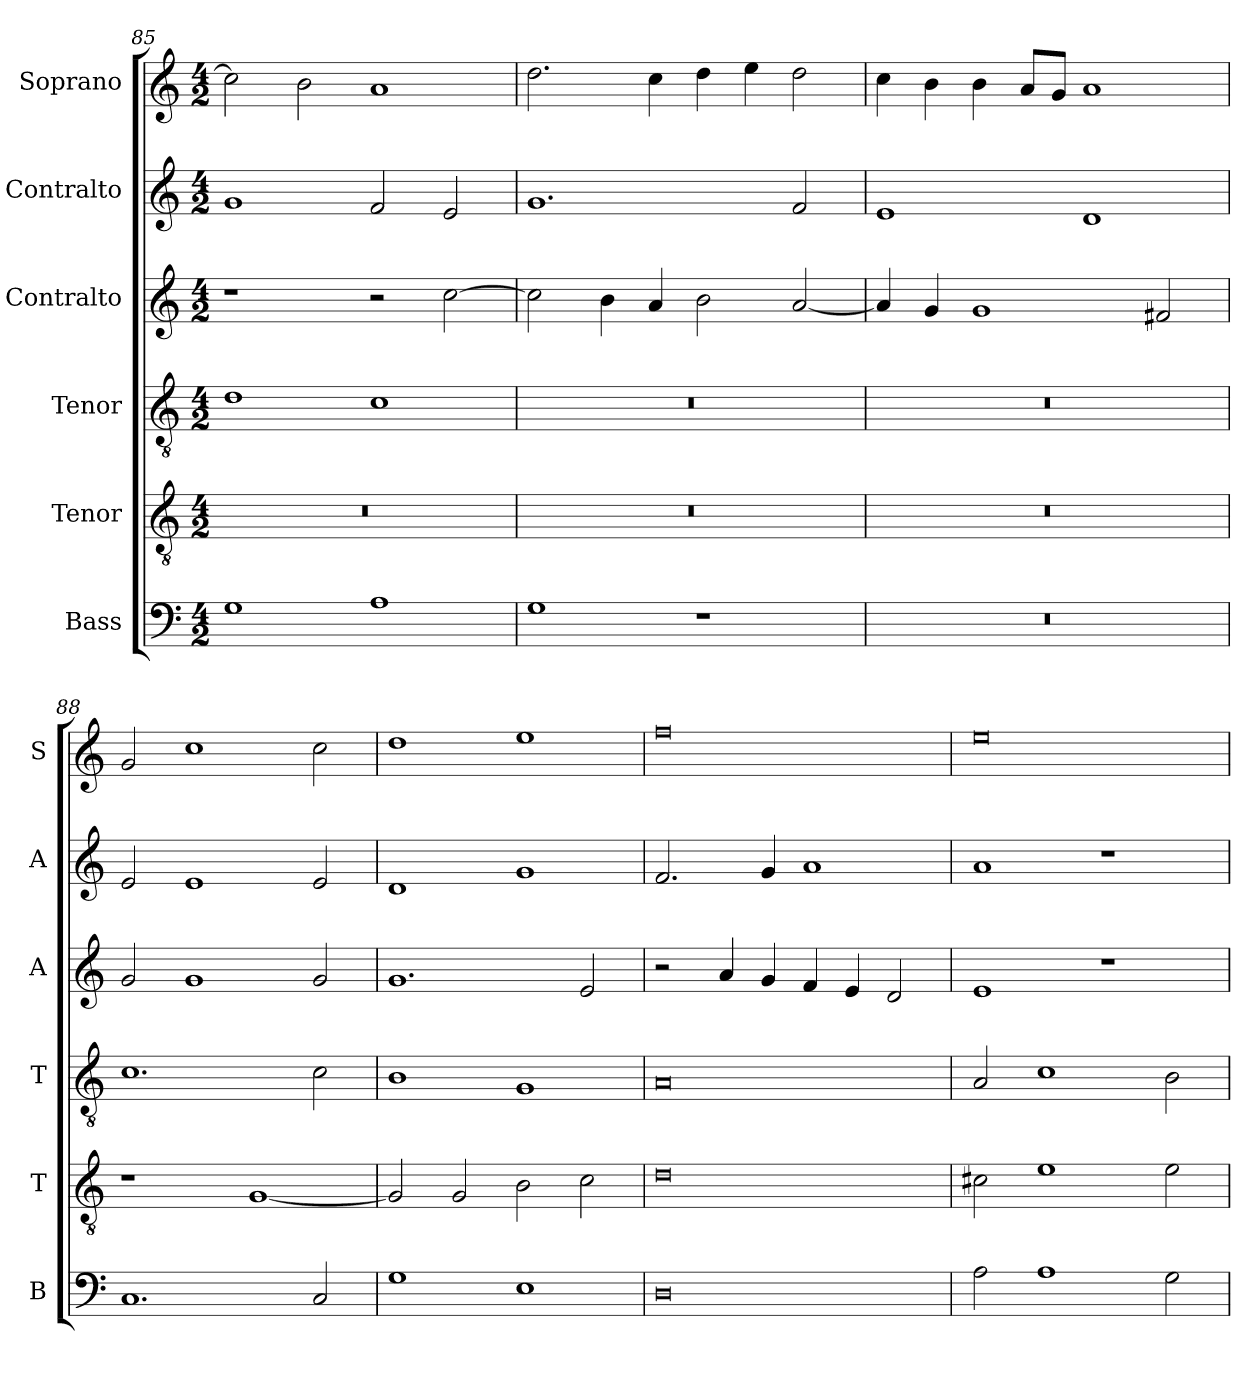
**kern	**kern	**kern	**kern	**kern	**kern
*part6	*part5	*part4	*part3	*part2	*part1
*staff6	*staff5	*staff4	*staff3	*staff2	*staff1
*I"Bass	*I"Tenor	*I"Tenor	*I"Contralto	*I"Contralto	*I"Soprano
*I'B	*I'T	*I'T	*I'A	*I'A	*I'S
*clefF4	*clefGv2	*clefGv2	*clefG2	*clefG2	*clefG2
*k[]	*k[]	*k[]	*k[]	*k[]	*k[]
*G:mix	*G:mix	*G:mix	*G:mix	*G:mix	*G:mix
*M4/2	*M4/2	*M4/2	*M4/2	*M4/2	*M4/2
=85	=85	=85	=85	=85	=85
1G	0r	1d	1r	1g	2cc]
.	.	.	.	.	2b
1A	.	1c	2r	2f	1a
.	.	.	[2cc	2e	.
=86	=86	=86	=86	=86	=86
1G	0r	0r	2cc]	1.g	2.dd
.	.	.	4b	.	.
.	.	.	4a	.	4cc
1r	.	.	2b	.	4dd
.	.	.	.	.	4ee
.	.	.	[2a	2f	2dd
=87	=87	=87	=87	=87	=87
0r	0r	0r	4a]	1e	4cc
.	.	.	4g	.	4b
.	.	.	1g	.	4b
.	.	.	.	.	8a/L
.	.	.	.	.	8g/J
.	.	.	.	1d	1a
.	.	.	2f#X	.	.
=88	=88	=88	=88	=88	=88
1.C	1r	1.c	2g	2e	2g
.	.	.	1g	1e	1cc
.	[1G	.	.	.	.
2C	.	2c	2g	2e	2cc
=89	=89	=89	=89	=89	=89
1G	2G]	1B	1.g	1d	1dd
.	2G	.	.	.	.
1E	2B	1G	.	1g	1ee
.	2c	.	2e	.	.
=90	=90	=90	=90	=90	=90
0D	0d	0A	2r	2.f	0ff
.	.	.	4a	.	.
.	.	.	4g	4g	.
.	.	.	4f	1a	.
.	.	.	4e	.	.
.	.	.	2d	.	.
=91	=91	=91	=91	=91	=91
2A	2c#X	2A	1e	1a	0ee
1A	1e	1c	.	.	.
.	.	.	1r	1r	.
2G	2e	2B	.	.	.
=	=	=	=	=	=
*-	*-	*-	*-	*-	*-
